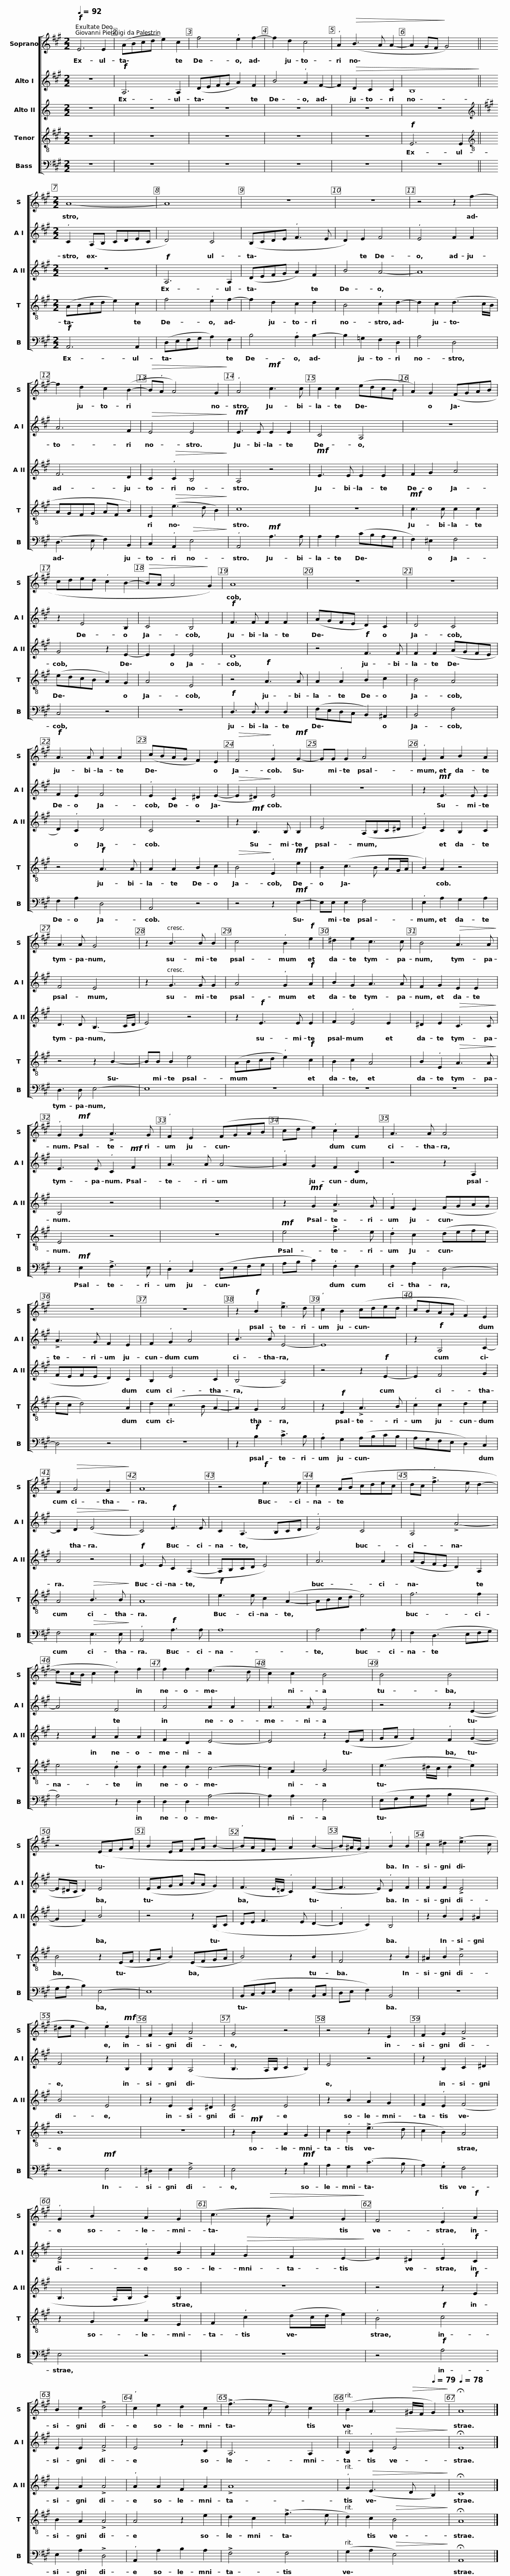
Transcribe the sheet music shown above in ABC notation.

X:1
%%score [ 1 2 3 4 5 ]
L:1/8
Q:1/4=92
M:2/2
I:linebreak $
K:A
V:1 treble
V:2 treble
V:3 treble
V:4 treble-8
V:5 bass
V:1
!f! E6 E2 | (ABcd e2) c2 | f4 e2 f2- | f2 d2 c4 | A2!>(! (B3 A A2- | %5
 A2 GF!>)! G4) ||$[M:2/2] A8- | A8 | z8 | z8 | %10
 z4 z2 f2- | f2 d2 c2 (B2- |$!>(! BA A4) G2!>)! | A4!mf! c3 c | c2 c2 (edcB | %15
 A2) G2 (FGAB | cded c2 B2- |!>(! BA A4!>)! G2) |$ A8 | z8 | %20
 z8 |!f! A3 A A2 A2 | (cBAG F2) E2 |$!>(! F4!>)! G2!mf! G2- | GG G2 A4 | %25
 G2 A2 B2 A2 | A3 A G4 | z2 B3 B B2 |$ c4 B2!f! e2 | ^d2 e2 c3 c | %30
 B4!>(! A3 A!>)! | G2!mf! G2 !>!A3 G | F2 E2 (FGAB |$ cd e2) c2 F2 | A3 A A4 | %35
 z8 | z8 | z2!f! B2 !>!e3 d |$ c2 B2 (cded | cBAG F2) E2 | %40
 F2!>(! A4 G2!>)! | A8 | z4!f! e3 e | c2 (AB cdec |$ dc !>!f3 e d2- | %45
 dc/B/ c2 d2) f2 | f2 f2 (e3 d | c2) c2 B4 | B4 B4 | z4 (EFGA |$ %50
 B2 EF GA B2- | BAFG A2 B2- | B^A/G/ A2) B2 B2 | c2 ^d2 (!>!e3 c | ^de d2) e2!mf! E2 | %55
 F2 G2 !>!A4 |$ G4 z4 | z4 z2 E2 | F2 G2 !>!A4 | G2 B2 A2 G2 | %60
 (c3!>(! B A2) G2!>)! |$ F4 E2!f! A2 | B2 c2 !>!d4 | c2 e2 d2 c2 | (!>!f3 e d2) c2 | %65
[Q:1/4=90] (B2[Q:1/4=85] A3[Q:1/4=82]!>(! ^G/[Q:1/4=81]F/[Q:1/4=79] G2)!>)! |[Q:1/4=78] !fermata!A8 |] %67
V:2
 z8 |!f! A,6 A,2 | (DEFG A2) F2 | B4 A2 F2- | F2!>(! D2 C2 C2 | %5
 B,8!>)! ||$[M:2/2] C2 (A,B, CDEC | D4) C4 | (B,CDE F3 E | D2) E2 F4 | %10
 E4 F2 F2 | A6 F2 |$!>(! E4 E4!>)! |!mf! E3 E E2 E2 | C4 A,4 | %15
 z8 | z2 E4 B,2 | C4 B,4 |$!f! F3 F F2 F2 | (AGFE D2) C2 | %20
 D4 C4 | F2 E2 F4 | E2 C2 ^D2 (E2- |$!>(! E2 ^D2)!>)! E4 | z8 | %25
 z2!mf! E3 E E2 | F4 E4 | z2 G3 G G2 |$ A4 G2!f! A2 | B2 G2 A3 A | %30
 F2 G2 E2 E2 | E3 E C2!mf! F2 | A3 A A4- |$ A2 G2 F2 C2 | z4 z2 A,2 | %35
 !>!A3 G F2 E2 | F2 G2 A4 | B3 B E4- |$ E8 | z2!f! A,4 C2- | %40
 C2!>(! D2 (E4!>)! | C4)!f! E3 E | C2 (A,3 B,CD | E4) C4 |$ A,4 !>!A4- | %45
 A4 F4 | A4 A2 A2 | A3 A G4 | z4 z2 (E2- | E^D/C/ D2) E4 |$ %50
 (EFGA BA G2) | (F3 E/=D/ C2) (F2- | F3 E) D2 F2 | F2 F2 !>!E4 | F4 z2 B,2 | %55
 B,2 B,2 (A,4 |$ B,3 A,/B,/ C2 B,2) | E4 z4 | z2 B,2 C2 ^D2 | !>!E4 E2 B2 | %60
 A2!>(! G2 F2 E2-!>)! |$ E2 ^D2 E2!f! C2 | E2 E2 !>!F4 | E4 z2 C2 | A,6 A,2 | %65
 B,2 C2!>(! E4!>)! | !fermata!E8 |] %67
V:3
[K:C] z8 | z8 | z8 | z8 | z8 | %5
 z8 ||$[K:A][M:2/2][K:treble] z8 |!f! A,6 A,2 | (DEFG A2) F2 | B4 A4- | %10
 A8 | F6 D2 |$ C2!>(! C2 B,4!>)! | A,4 z4 |!mf! E3 E E2 E2 | %15
 F2 G2 A4 | G4 z2 E2- | E2 E2 E4 |$ D8 | z4!f! F3 F | %20
 F2 F2 (AGFE | D2) C2 D4 | C4 z4 |$ z2!mf! B,3 B, B,2 | E4 (A,B,C^D | %25
 E2) C2 B,2 C2 | D3 D (B,3 C/D/ | E4) z4 |$ z2!f! E3 E E2 | F2 E4 E2 | %30
 ^D2 E2!>(! C3 C!>)! | B,4 z4 | z8 |$ z2!mf! G2 !>!A3 G | F2 E2 (FGAG | %35
 FEFE D2) C2 | B,2 E4 C2 | (B,4 A,4) |$ z4 z2!f! E2- | E2 F4 G2 | %40
 A4 z4 |!f! E3 E C2 (A,2- | A,B,CD E4) | A6 A2 |$ (AGFE D2) A,2 | %45
 z2 A2 A2 A2 | F2 D2 E4- | E4 z2 (EF | GA G2) F2 (G2- | G2 F2) B4 |$ %50
 z4 z2 (B,C | DE F3 E D2- | D2 C2) B,4 | z2 B2 G2 ^A2 | B4 E4 | %55
 z2 E2 C2 ^D2 |$ !>!E4 E4 | z2 B2 A2 G2 | F2 E2 (F4 | B,3 A,/B,/ C2) B,2 | %60
 z8 |$ z4 z2!f! E2 | G2 A2 !>!A4 | A2 A2 F2 A2 | !>!A8 | %65
 G2!>(! (E3 D B,2)!>)! | !fermata!C8 |] %67
V:4
 z8 | z8 | z8 | z8 | z8 | %5
!f! E6 E2 ||$[M:2/2][K:treble-8] (ABcd e2) c2 | f4 e2 f2- | f2 d2 c2 d2 | B4 c2 d2- | %10
 d2 c2 (d3 c/B/ | AGFG AF B2) |$ E2!>(! (e3 d B2)!>)! | c8 | z8 | %15
!mf! c3 c c2 c2 | (edcB A2) G2 | A4 E4 |$ z4!f! A3 A | A2 A2 B2 c2 | %20
 B4 A4 | z4!f! A3 A | A2 A2 B2 c2 |$!>(! B4!>)! E2!mf! e2 | B2 (c3 B AG/A/ | %25
 B2) A2 z4 | z4 z2 B2- | BB B2 e4 |$ (ABcd e2)!f! c2 | B2 c2 A4 | %30
 B2 E2!>(! A3 A!>)! | E4 z4 | z8 |$!mf! e4 !>!f3 e | d2 c2 (defe | %35
 dc d4) A2 | d2 (c3 B A2- | A2) G2 A4 |$ z2!f! E2 !>!A3 B | c2 c2 d2 e2 | %40
 A4!>(! B3 B!>)! | A8 |!f! e3 e c2 (A2- | ABcd e4) |$ f6 f2 | %45
 e4 d2 d2 | d2 d2 c4- | c2 A2 B4 | (e3 ^d/c/ d2 e2) | B4 z2 (EF |$ %50
 GA B2) (EFGA | B4) z2 B2 | F4 z2 B2 | ^A2 B2 !>!c4 | B8 | %55
 z8 |$ z2!mf! B2 A2 G2 | c2 B2 (!>!e3 d | c2 B2) A4 | z2 G2 A2 E2 | %60
 F2 c2 (dc/d/ e2) |$ B4!f! c4 | B2 A2 !>!A4 | A4 z2 e2 | d2 c2 (!>!f3 e | %65
 d2) c2!>(! B4!>)! | !fermata!A8 |] %67
V:5
 z8 | z8 | z8 | z8 | z8 | %5
 z8 ||$[M:2/2]!f! A,,6 A,,2 | (D,E,F,G, A,2) F,2 | B,4 A,2 B,2- | B,2 =G,2 F,2 D,2 | %10
 A,4 D,4 | (D,3 E, F,2) B,,2 |$ C,2 A,,2!>(! E,4!>)! | A,,4!mf! A,3 A, | A,2 A,2 (CB,A,G, | %15
 F,2) ^E,2 F,4 | C,4 z4 | z8 |$!f! D,3 D, D,2 D,2 | (F,E,D,C, B,,2) ^A,,2 | %20
 B,,4 F,4 | F,2 A,2 D,4 | A,,4 z4 |$ z4 z2!mf! E,2- | E,E, E,2 F,4 | %25
 E,2 A,2 G,2 A,2 | D,3 D, E,4- | E,8 |$ z8 | z8 | %30
 z8 | z2!mf! E,2 !>!F,3 E, | D,2 C,2 (D,E,F,G, |$ A,B, C2) F,2 F,2 | F,2 A,2 D,4- | %35
 D,4 z4 | z8 | z2!f! B,2 !>!C3 B, |$ A,2 G,2 (A,B,CB, | A,G,F,E, D,2) C,2 | %40
 F,4!>(! E,3 E,!>)! | A,,4!f! A,3 A, | A,8 | A,4 A,3 A, |$ F,2 (D,3 E,F,G, | %45
 A,4) z2 D,2 | D,2 D,2 A,4- | A,2 A,2 E,4 | (E,F,G,A, B,2 E,F, | G,A, B,2) E,4- |$ %50
 E,8 | (B,,C,D,E, F,2 B,,C, | D,E, F,2) B,,4 | z8 | z4!mf! E,4 | %55
 ^D,2 E,2 !>!F,4 |$ E,4 z2!mf! B,2 | A,2 G,2 (C3 B, | A,2) G,2 F,4 | E,4 z4 | %60
 z8 |$ z4!f! A,4 | E,2 A,2 !>!D,4 | A,,2 A,2 B,2 A,2 | !>!F,4 F,4 | %65
 (G,2 A,2!>(! E,4)!>)! | !fermata!A,,8 |] %67
